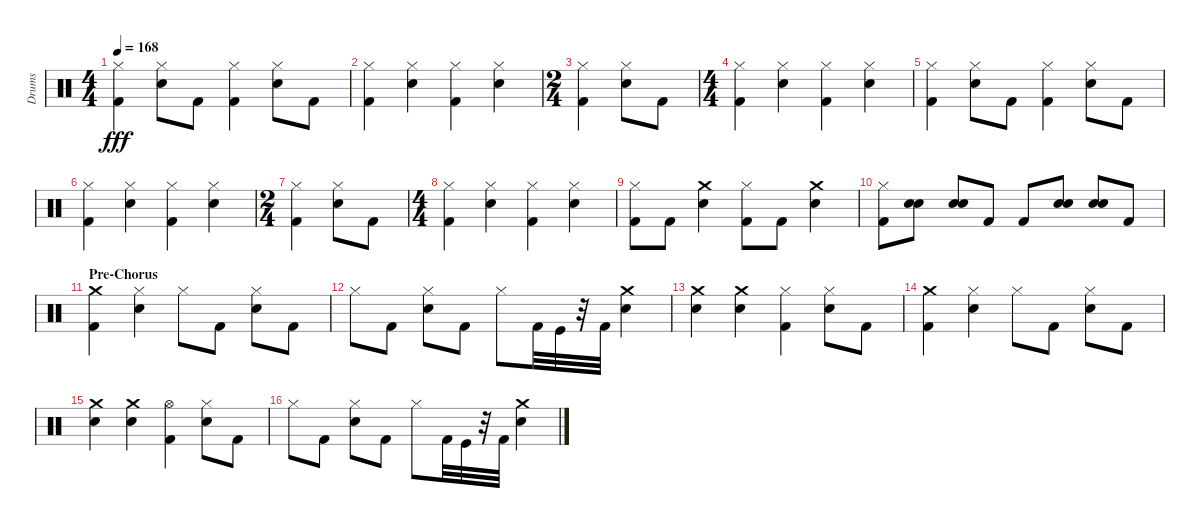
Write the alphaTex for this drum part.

\track ("Drums" "Drums") {instrument percussion}
\staff {score}
\articulation defaults
\ts (4 4)
\tempo 168
\clef neutral
\ks c
("Hi-Hat (closed)" "Kick (hit) 2").4{dy fff} ("Snare (hit) 2" "Hi-Hat (closed)").8 "Kick (hit) 2".8 ("Kick (hit) 2" "Hi-Hat (closed)").4 ("Hi-Hat (closed)" "Snare (hit) 2").8 "Kick (hit) 2".8 |
("Hi-Hat (closed)" "Kick (hit) 2").4 ("Hi-Hat (closed)" "Snare (hit) 2").4 ("Hi-Hat (closed)" "Kick (hit) 2").4 ("Snare (hit) 2" "Hi-Hat (closed)").4 |
\ts (2 4)
("Hi-Hat (closed)" "Kick (hit) 2").4 ("Snare (hit) 2" "Hi-Hat (closed)").8 "Kick (hit) 2".8 |
\ts (4 4)
("Kick (hit) 2" "Hi-Hat (closed)").4 ("Snare (hit) 2" "Hi-Hat (closed)").4 ("Kick (hit) 2" "Hi-Hat (closed)").4 ("Snare (hit) 2" "Hi-Hat (closed)").4 |
("Hi-Hat (closed)" "Kick (hit) 2").4 ("Snare (hit) 2" "Hi-Hat (closed)").8 "Kick (hit) 2".8 ("Kick (hit) 2" "Hi-Hat (closed)").4 ("Hi-Hat (closed)" "Snare (hit) 2").8 "Kick (hit) 2".8 |
("Hi-Hat (closed)" "Kick (hit) 2").4 ("Hi-Hat (closed)" "Snare (hit) 2").4 ("Hi-Hat (closed)" "Kick (hit) 2").4 ("Snare (hit) 2" "Hi-Hat (closed)").4 |
\ts (2 4)
("Hi-Hat (closed)" "Kick (hit) 2").4 ("Snare (hit) 2" "Hi-Hat (closed)").8 "Kick (hit) 2".8 |
\ts (4 4)
("Kick (hit) 2" "Hi-Hat (closed)").4 ("Snare (hit) 2" "Hi-Hat (closed)").4 ("Kick (hit) 2" "Hi-Hat (closed)").4 ("Snare (hit) 2" "Hi-Hat (closed)").4 |
("Kick (hit) 2" "Hi-Hat (closed)").8 "Kick (hit) 2".8 ("Crash medium (hit)" "Snare (hit) 2").4 ("Kick (hit) 2" "Hi-Hat (closed)").8 "Kick (hit) 2".8 ("Crash medium (hit)" "Snare (hit) 2").4 |
("Kick (hit) 2" "Hi-Hat (closed)").8 ("Snare (hit) 2" "Snare (hit) 2").8 ("Snare (hit) 2" "Snare (hit) 2").8 "Kick (hit) 2".8 "Kick (hit) 2".8 ("Snare (hit) 2" "Snare (hit) 2").8 ("Snare (hit) 2" "Snare (hit) 2").8 "Kick (hit) 2".8 |
\section ("" "Pre-Chorus")
("Kick (hit) 2" "Crash medium (hit)").4 ("Hi-Hat (closed)" "Snare (hit) 2").4 "Hi-Hat (closed)".8 "Kick (hit) 2".8 ("Snare (hit) 2" "Hi-Hat (closed)").8 "Kick (hit) 2".8 |
"Hi-Hat (closed)".8 "Kick (hit) 2".8 ("Snare (hit) 2" "Hi-Hat (closed)").8 "Kick (hit) 2".8 "Hi-Hat (closed)".8 "Kick (hit) 2".32 "Kick (hit)".32 r.32 "Kick (hit) 2".32 ("Crash medium (hit)" "Snare (hit) 2").4 |
("Crash medium (hit)" "Snare (hit) 2").4 ("Crash medium (hit)" "Snare (hit) 2").4 ("Hi-Hat (closed)" "Kick (hit) 2").4 ("Snare (hit) 2" "Hi-Hat (closed)").8 "Kick (hit) 2".8 |
("Kick (hit) 2" "Crash medium (hit)").4 ("Hi-Hat (closed)" "Snare (hit) 2").4 "Hi-Hat (closed)".8 "Kick (hit) 2".8 ("Snare (hit) 2" "Hi-Hat (closed)").8 "Kick (hit) 2".8 |
("Crash medium (hit)" "Snare (hit) 2").4 ("Crash medium (hit)" "Snare (hit) 2").4 ("Hi-Hat (open)" "Kick (hit) 2").4 ("Snare (hit) 2" "Hi-Hat (closed)").8 "Kick (hit) 2".8 |
"Hi-Hat (closed)".8 "Kick (hit) 2".8 ("Snare (hit) 2" "Hi-Hat (closed)").8 "Kick (hit) 2".8 "Hi-Hat (closed)".8 "Kick (hit) 2".32 "Kick (hit)".32 r.32 "Kick (hit) 2".32 ("Crash medium (hit)" "Snare (hit) 2").4
